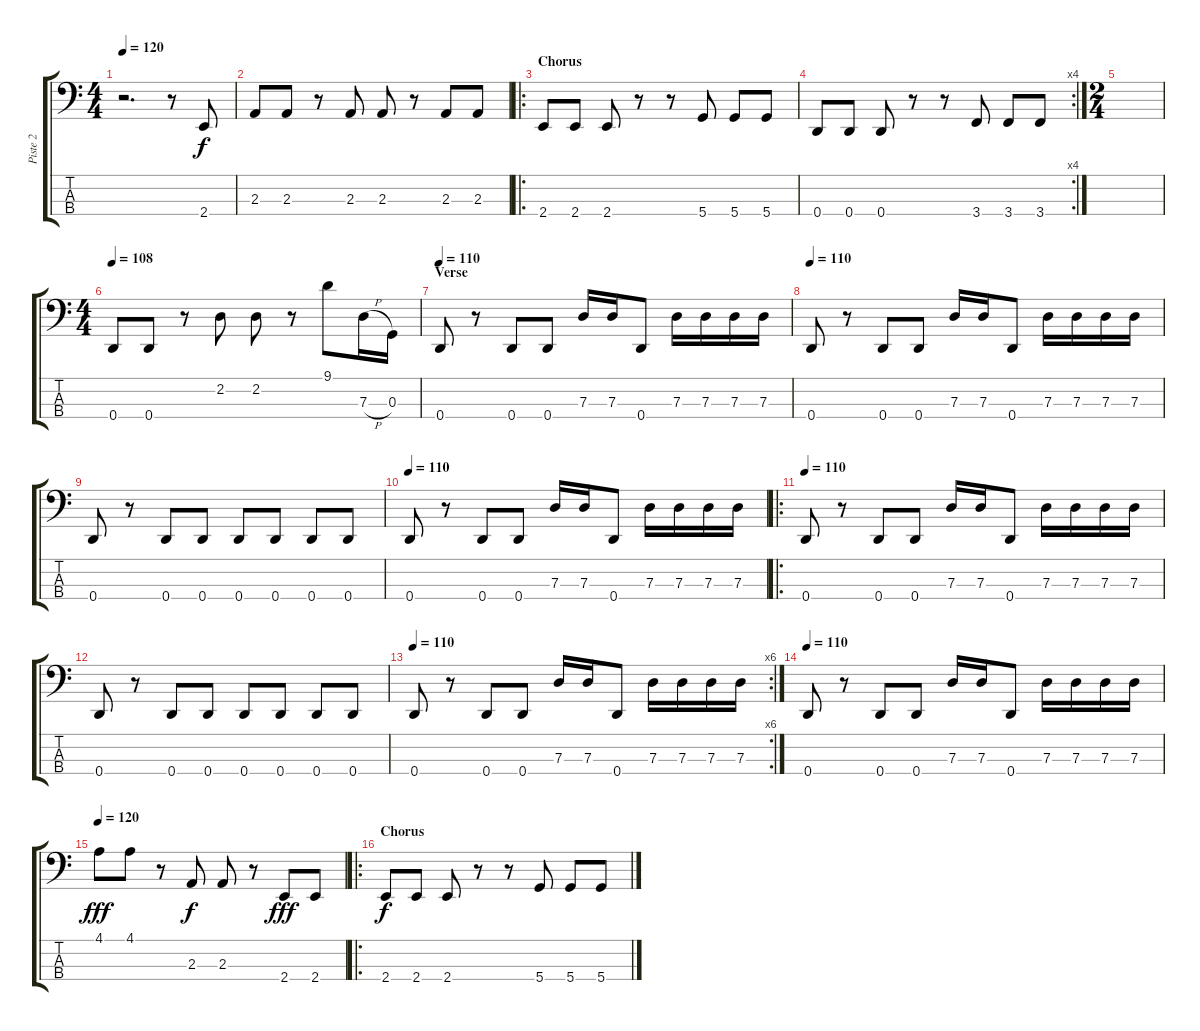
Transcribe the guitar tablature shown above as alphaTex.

\track ("Piste 2" "Piste 2") {instrument electricbasspick}
\staff {score tabs}
\tuning (F2 C2 G1 D1) {hide}
\ts (4 4)
\tempo 120
\clef f4
\ks c
r.2{d dy f instrument electricbasspick} r.8 2.4.8 |
2.3.8 2.3.8 r.8 2.3.8 2.3.8 r.8 2.3.8 2.3.8 |
\ro
\section ("" "Chorus")
2.4.8 2.4.8 2.4.8 r.8 r.8 5.4.8 5.4.8 5.4.8 |
\rc 4
0.4.8 0.4.8 0.4.8 r.8 r.8 3.4.8 3.4.8 3.4.8 |
\ts (2 4)
|
\ts (4 4)
\tempo 108
0.4.8 0.4.8 r.8 2.2.8 2.2.8 r.8 9.1.8 7.3{h}.16 0.3.16 |
\section ("" "Verse")
\tempo 110
0.4.8 r.8 0.4.8 0.4.8 7.3.16 7.3.16 0.4.8 7.3.16 7.3.16 7.3.16 7.3.16 |
\tempo 110
0.4.8 r.8 0.4.8 0.4.8 7.3.16 7.3.16 0.4.8 7.3.16 7.3.16 7.3.16 7.3.16 |
0.4.8 r.8 0.4.8 0.4.8 0.4.8 0.4.8 0.4.8 0.4.8 |
\tempo 110
0.4.8 r.8 0.4.8 0.4.8 7.3.16 7.3.16 0.4.8 7.3.16 7.3.16 7.3.16 7.3.16 |
\ro
\tempo 110
0.4.8 r.8 0.4.8 0.4.8 7.3.16 7.3.16 0.4.8 7.3.16 7.3.16 7.3.16 7.3.16 |
0.4.8 r.8 0.4.8 0.4.8 0.4.8 0.4.8 0.4.8 0.4.8 |
\rc 6
\tempo 110
0.4.8 r.8 0.4.8 0.4.8 7.3.16 7.3.16 0.4.8 7.3.16 7.3.16 7.3.16 7.3.16 |
\tempo 110
0.4.8 r.8 0.4.8 0.4.8 7.3.16 7.3.16 0.4.8 7.3.16 7.3.16 7.3.16 7.3.16 |
\tempo 120
4.1.8{dy fff} 4.1.8 r.8 2.3.8{dy f} 2.3.8 r.8 2.4.8{dy fff} 2.4.8 |
\ro
\section ("" "Chorus")
2.4.8{dy f} 2.4.8 2.4.8 r.8 r.8 5.4.8 5.4.8 5.4.8
